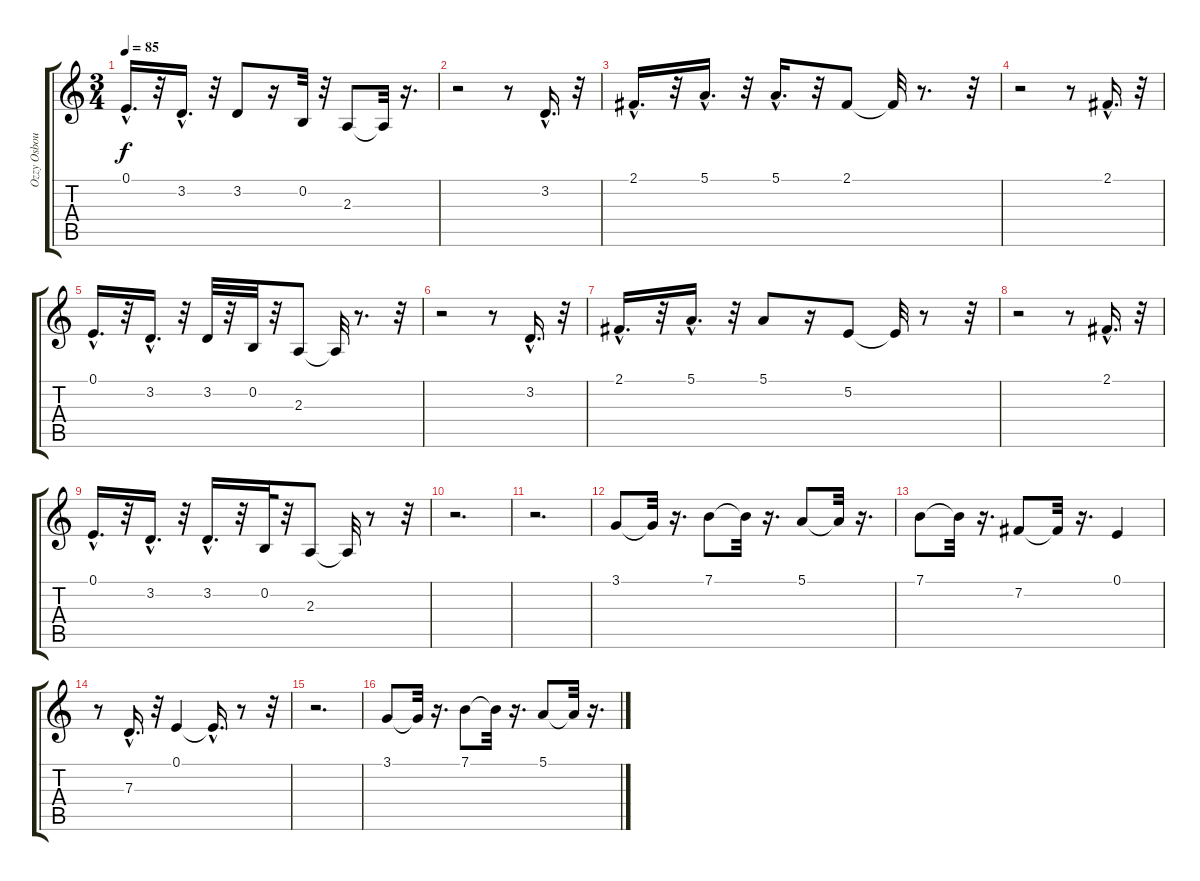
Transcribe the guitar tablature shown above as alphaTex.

\track ("Ozzy Osbourne" "Ozzy Osbou") {instrument shanai}
\staff {score tabs}
\tuning (E4 B3 G3 D3 A2 E2) {hide}
\ts (3 4)
\tempo 85
\clef g2
\ks c
0.1{hac}.16{d dy f} r.32 3.2{hac}.16{d} r.32 3.2.8 r.16 0.2.32 r.32 2.3.8 2.3{t}.32 r.16{d} |
r.2 r.8 3.2{hac}.16{d} r.32 |
2.1{hac}.16{d} r.32 5.1{hac}.16{d} r.32 5.1{hac}.16{d} r.32 2.1.8 2.1{t}.32 r.8{d} r.32 |
r.2 r.8 2.1{hac}.16{d} r.32 |
0.1{hac}.16{d} r.32 3.2{hac}.16{d} r.32 3.2.32 r.32 0.2.32 r.32 2.3.8 2.3{t}.32 r.8{d} r.32 |
r.2 r.8 3.2{hac}.16{d} r.32 |
2.1{hac}.16{d} r.32 5.1{hac}.16{d} r.32 5.1.8 r.16 5.2.8 5.2{t}.32 r.8 r.32 |
r.2 r.8 2.1{hac}.16{d} r.32 |
0.1{hac}.16{d} r.32 3.2{hac}.16{d} r.32 3.2{hac}.16{d} r.32 0.2.32 r.32 2.3.8 2.3{t}.32 r.8 r.32 |
r.2{d} |
r.2{d} |
3.1.8 3.1{t}.32 r.16{d} 7.1.8 7.1{t}.32 r.16{d} 5.1.8 5.1{t}.32 r.16{d} |
7.1.8 7.1{t}.32 r.16{d} 7.2.8 7.2{t}.32 r.16{d} 0.1.4 |
r.8 7.3{hac}.16{d} r.32 0.1.4 0.1{hac t}.16{d} r.8 r.32 |
r.2{d} |
3.1.8 3.1{t}.32 r.16{d} 7.1.8 7.1{t}.32 r.16{d} 5.1.8 5.1{t}.32 r.16{d}
